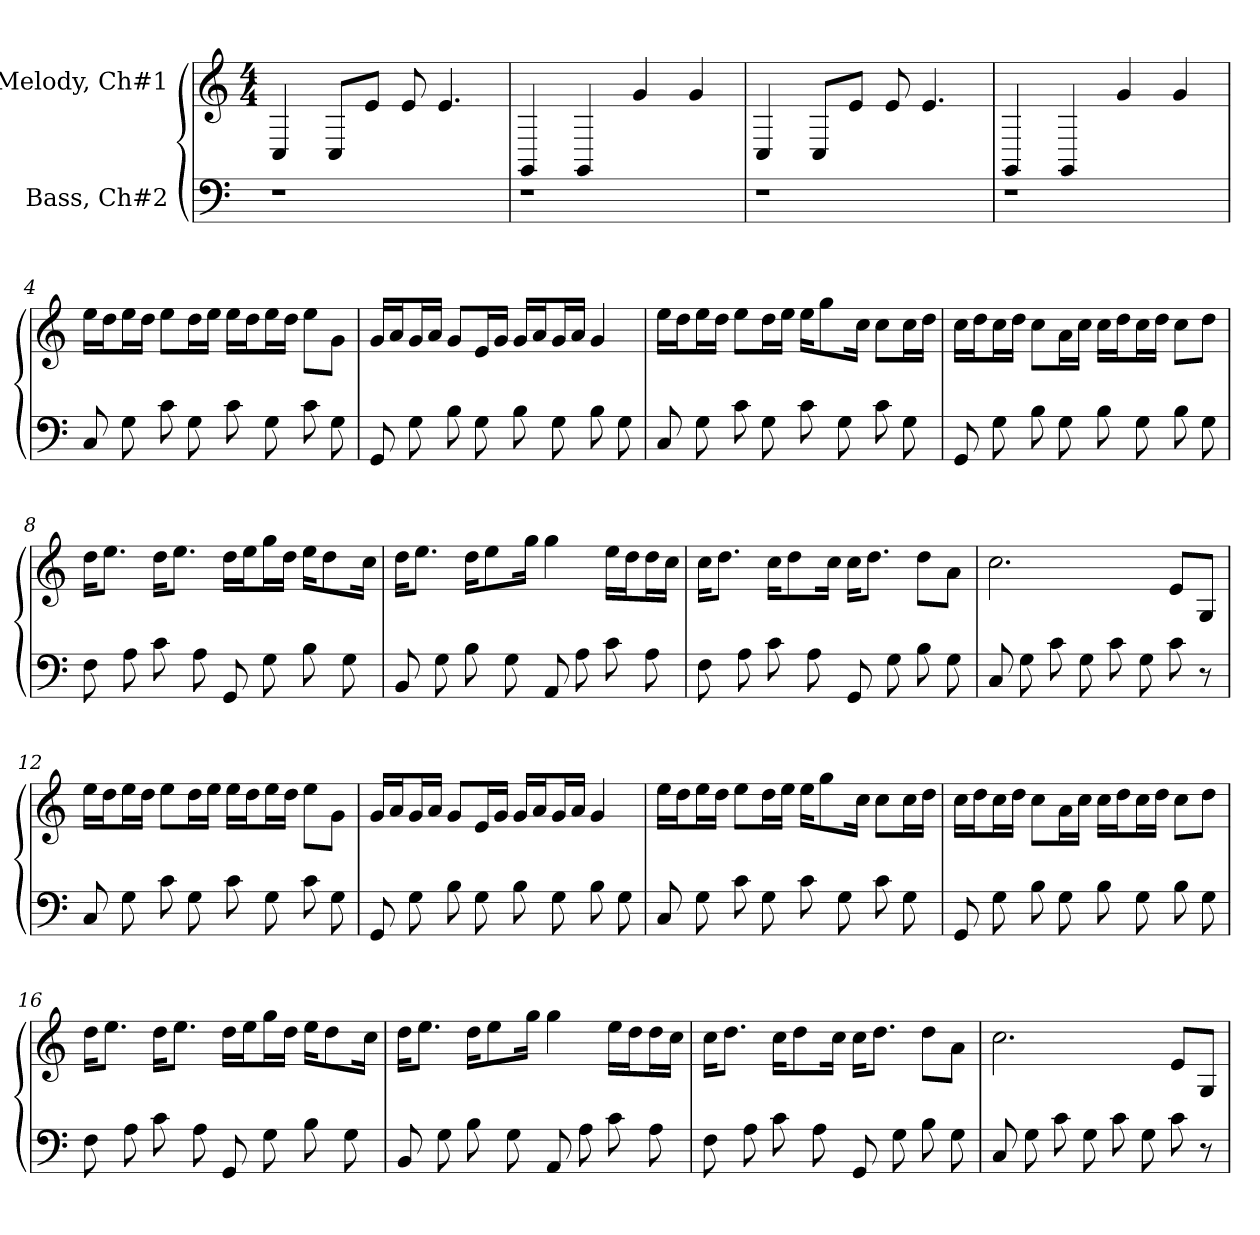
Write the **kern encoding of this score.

**kern	**kern
*part2	*part1
*staff2	*staff1
*I"Bass, Ch#2	*I"Melody, Ch#1
*clefF4	*
*	*M4/4
*MM63	*MM63
=	=
1r	4C
.	8CL
.	8eJ
.	8e
.	4.e
=1	=1
1r	4GG
.	4GG
.	4g
.	4g
=2	=2
1r	4C
.	8CL
.	8eJ
.	8e
.	4.e
=3	=3
1r	4GG
.	4GG
.	4g
.	4g
=4	=4
8C	16eeLL
.	16ddJ
8G	16eeL
.	16ddJJ
8c	8eeL
8G	16ddL
.	16eeJJ
8c	16eeLL
.	16ddJ
8G	16eeL
.	16ddJJ
8c	8eeL
8G	8gJ
=5	=5
8GG	16gLL
.	16aJ
8G	16gL
.	16aJJ
8B	8gL
8G	16eL
.	16gJJ
8B	16gLL
.	16aJ
8G	16gL
.	16aJJ
8B	4g
8G	.
=6	=6
8C	16eeLL
.	16ddJ
8G	16eeL
.	16ddJJ
8c	8eeL
8G	16ddL
.	16eeJJ
8c	16eeKL
.	8gg
8G	.
.	16ccJk
8c	8ccL
8G	16ccL
.	16ddJJ
=7	=7
8GG	16ccLL
.	16ddJ
8G	16ccL
.	16ddJJ
8B	8ccL
8G	16aL
.	16ccJJ
8B	16ccLL
.	16ddJ
8G	16ccL
.	16ddJJ
8B	8ccL
8G	8ddJ
=8	=8
8F	16ddKL
.	8.eeJ
8A	.
8c	16ddKL
.	8.eeJ
8A	.
8GG	16ddLL
.	16eeJ
8G	16ggL
.	16ddJJ
8B	16eeKL
.	8dd
8G	.
.	16ccJk
=9	=9
8BB	16ddKL
.	8.eeJ
8G	.
8B	16ddKL
.	8ee
8G	.
.	16ggJk
8AA	4gg
8A	.
8c	16eeLL
.	16ddJ
8A	16ddL
.	16ccJJ
=10	=10
8F	16ccKL
.	8.ddJ
8A	.
8c	16ccKL
.	8dd
8A	.
.	16ccJk
8GG	16ccKL
.	8.ddJ
8G	.
8B	8ddL
8G	8aJ
=11	=11
8C	2.cc
8G	.
8c	.
8G	.
8c	.
8G	.
8c	8eL
8r	8GJ
=12	=12
8C	16eeLL
.	16ddJ
8G	16eeL
.	16ddJJ
8c	8eeL
8G	16ddL
.	16eeJJ
8c	16eeLL
.	16ddJ
8G	16eeL
.	16ddJJ
8c	8eeL
8G	8gJ
=13	=13
8GG	16gLL
.	16aJ
8G	16gL
.	16aJJ
8B	8gL
8G	16eL
.	16gJJ
8B	16gLL
.	16aJ
8G	16gL
.	16aJJ
8B	4g
8G	.
=14	=14
8C	16eeLL
.	16ddJ
8G	16eeL
.	16ddJJ
8c	8eeL
8G	16ddL
.	16eeJJ
8c	16eeKL
.	8gg
8G	.
.	16ccJk
8c	8ccL
8G	16ccL
.	16ddJJ
=15	=15
8GG	16ccLL
.	16ddJ
8G	16ccL
.	16ddJJ
8B	8ccL
8G	16aL
.	16ccJJ
8B	16ccLL
.	16ddJ
8G	16ccL
.	16ddJJ
8B	8ccL
8G	8ddJ
=16	=16
8F	16ddKL
.	8.eeJ
8A	.
8c	16ddKL
.	8.eeJ
8A	.
8GG	16ddLL
.	16eeJ
8G	16ggL
.	16ddJJ
8B	16eeKL
.	8dd
8G	.
.	16ccJk
=17	=17
8BB	16ddKL
.	8.eeJ
8G	.
8B	16ddKL
.	8ee
8G	.
.	16ggJk
8AA	4gg
8A	.
8c	16eeLL
.	16ddJ
8A	16ddL
.	16ccJJ
=18	=18
8F	16ccKL
.	8.ddJ
8A	.
8c	16ccKL
.	8dd
8A	.
.	16ccJk
8GG	16ccKL
.	8.ddJ
8G	.
8B	8ddL
8G	8aJ
=19	=19
8C	2.cc
8G	.
8c	.
8G	.
8c	.
8G	.
8c	8eL
8r	8GJ
=	=
*-	*-
